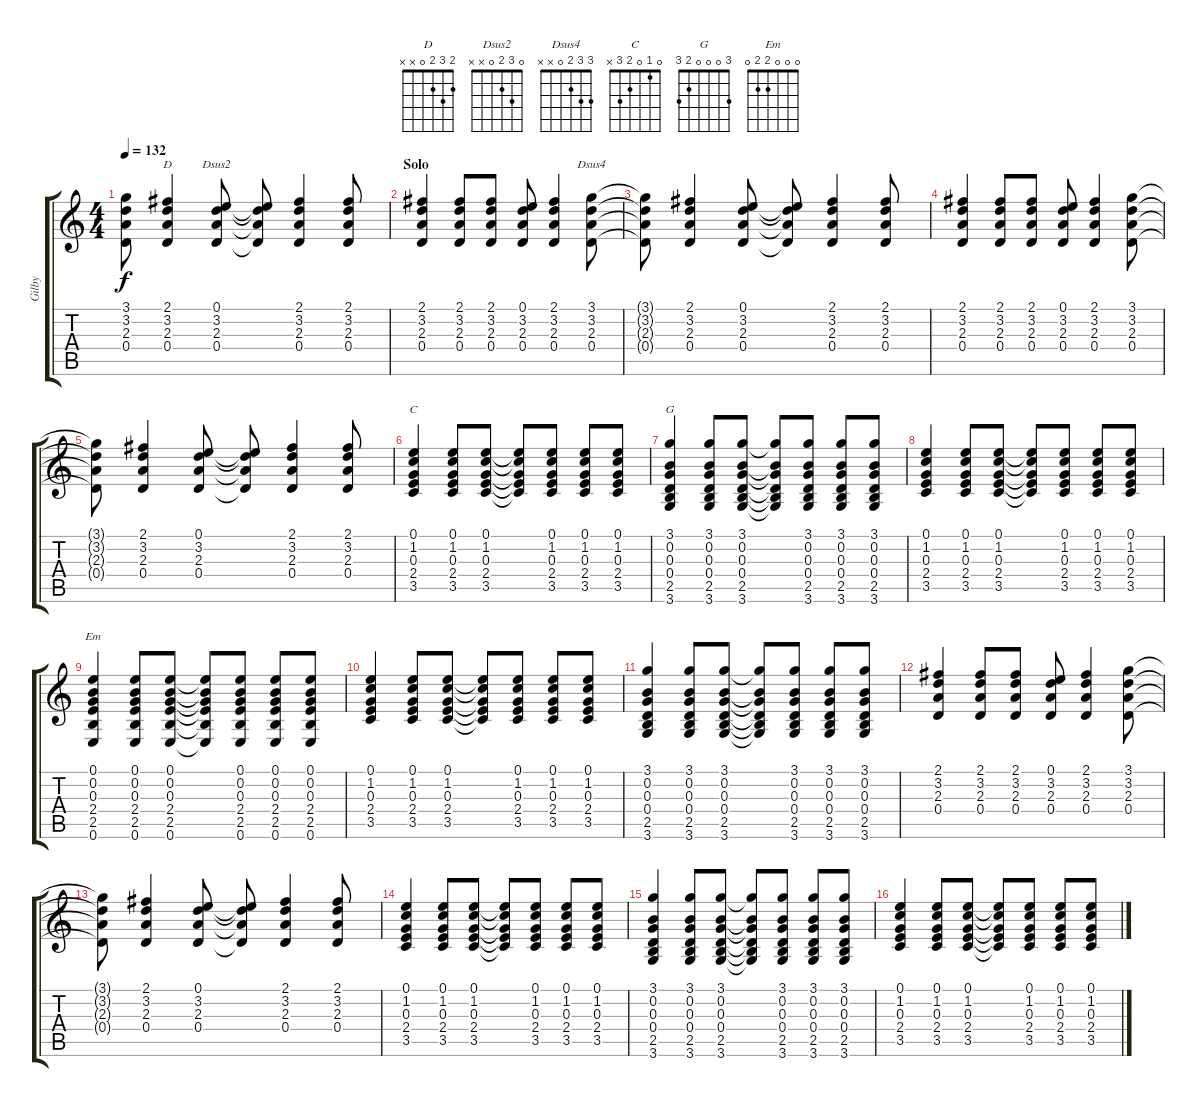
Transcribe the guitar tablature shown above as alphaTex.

\track ("Gilby" "Gilby") {instrument electricguitarjazz}
\staff {score tabs}
\tuning (E4 B3 G3 D3 A2 E2) {hide}
\chord ("D" 2 3 2 0 x x)
\chord ("Dsus2" 0 3 2 0 x x)
\chord ("Dsus4" 3 3 2 0 x x)
\chord ("C" 0 1 0 2 3 x)
\chord ("G" 3 0 0 0 2 3)
\chord ("Em" 0 0 0 2 2 0)
\ts (4 4)
\tempo 132
\clef g2
\ks c
(3.1{t} 3.2{t} 2.3{t} 0.4{t}).8{dy f} (2.1 3.2 2.3 0.4).4{ch "D"} (0.1 3.2 2.3 0.4).8{ch "Dsus2"} (0.1{t} 3.2{t} 2.3{t} 0.4{t}).8 (2.1 3.2 2.3 0.4).4 (2.1 3.2 2.3 0.4).8 |
\section ("" "Solo")
(2.1 3.2 2.3 0.4).4{volume 12} (2.1 3.2 2.3 0.4).8 (2.1 3.2 2.3 0.4).8 (0.1 3.2 2.3 0.4).8 (2.1 3.2 2.3 0.4).4 (3.1 3.2 2.3 0.4).8{ch "Dsus4"} |
(3.1{t} 3.2{t} 2.3{t} 0.4{t}).8 (2.1 3.2 2.3 0.4).4 (0.1 3.2 2.3 0.4).8 (0.1{t} 3.2{t} 2.3{t} 0.4{t}).8 (2.1 3.2 2.3 0.4).4 (2.1 3.2 2.3 0.4).8 |
(2.1 3.2 2.3 0.4).4 (2.1 3.2 2.3 0.4).8 (2.1 3.2 2.3 0.4).8 (0.1 3.2 2.3 0.4).8 (2.1 3.2 2.3 0.4).4 (3.1 3.2 2.3 0.4).8 |
(3.1{t} 3.2{t} 2.3{t} 0.4{t}).8 (2.1 3.2 2.3 0.4).4 (0.1 3.2 2.3 0.4).8 (0.1{t} 3.2{t} 2.3{t} 0.4{t}).8 (2.1 3.2 2.3 0.4).4 (2.1 3.2 2.3 0.4).8 |
(0.1 1.2 0.3 2.4 3.5).4{ch "C"} (0.1 1.2 0.3 2.4 3.5).8 (0.1 1.2 0.3 2.4 3.5).8 (0.1{t} 1.2{t} 0.3{t} 2.4{t} 3.5{t}).8 (0.1 1.2 0.3 2.4 3.5).8 (0.1 1.2 0.3 2.4 3.5).8 (0.1 1.2 0.3 2.4 3.5).8 |
(3.1 0.2 0.3 0.4 2.5 3.6).4{ch "G"} (3.1 0.2 0.3 0.4 2.5 3.6).8 (3.1 0.2 0.3 0.4 2.5 3.6).8 (3.1{t} 0.2{t} 0.3{t} 0.4{t} 2.5{t} 3.6{t}).8 (3.1 0.2 0.3 0.4 2.5 3.6).8 (3.1 0.2 0.3 0.4 2.5 3.6).8 (3.1 0.2 0.3 0.4 2.5 3.6).8 |
(0.1 1.2 0.3 2.4 3.5).4 (0.1 1.2 0.3 2.4 3.5).8 (0.1 1.2 0.3 2.4 3.5).8 (0.1{t} 1.2{t} 0.3{t} 2.4{t} 3.5{t}).8 (0.1 1.2 0.3 2.4 3.5).8 (0.1 1.2 0.3 2.4 3.5).8 (0.1 1.2 0.3 2.4 3.5).8 |
(0.1 0.2 0.3 2.4 2.5 0.6).4{ch "Em"} (0.1 0.2 0.3 2.4 2.5 0.6).8 (0.1 0.2 0.3 2.4 2.5 0.6).8 (0.1{t} 0.2{t} 0.3{t} 2.4{t} 2.5{t} 0.6{t}).8 (0.1 0.2 0.3 2.4 2.5 0.6).8 (0.1 0.2 0.3 2.4 2.5 0.6).8 (0.1 0.2 0.3 2.4 2.5 0.6).8 |
(0.1 1.2 0.3 2.4 3.5).4 (0.1 1.2 0.3 2.4 3.5).8 (0.1 1.2 0.3 2.4 3.5).8 (0.1{t} 1.2{t} 0.3{t} 2.4{t} 3.5{t}).8 (0.1 1.2 0.3 2.4 3.5).8 (0.1 1.2 0.3 2.4 3.5).8 (0.1 1.2 0.3 2.4 3.5).8 |
(3.1 0.2 0.3 0.4 2.5 3.6).4 (3.1 0.2 0.3 0.4 2.5 3.6).8 (3.1 0.2 0.3 0.4 2.5 3.6).8 (3.1{t} 0.2{t} 0.3{t} 0.4{t} 2.5{t} 3.6{t}).8 (3.1 0.2 0.3 0.4 2.5 3.6).8 (3.1 0.2 0.3 0.4 2.5 3.6).8 (3.1 0.2 0.3 0.4 2.5 3.6).8 |
(2.1 3.2 2.3 0.4).4 (2.1 3.2 2.3 0.4).8 (2.1 3.2 2.3 0.4).8 (0.1 3.2 2.3 0.4).8 (2.1 3.2 2.3 0.4).4 (3.1 3.2 2.3 0.4).8 |
(3.1{t} 3.2{t} 2.3{t} 0.4{t}).8 (2.1 3.2 2.3 0.4).4 (0.1 3.2 2.3 0.4).8 (0.1{t} 3.2{t} 2.3{t} 0.4{t}).8 (2.1 3.2 2.3 0.4).4 (2.1 3.2 2.3 0.4).8 |
(0.1 1.2 0.3 2.4 3.5).4 (0.1 1.2 0.3 2.4 3.5).8 (0.1 1.2 0.3 2.4 3.5).8 (0.1{t} 1.2{t} 0.3{t} 2.4{t} 3.5{t}).8 (0.1 1.2 0.3 2.4 3.5).8 (0.1 1.2 0.3 2.4 3.5).8 (0.1 1.2 0.3 2.4 3.5).8 |
(3.1 0.2 0.3 0.4 2.5 3.6).4 (3.1 0.2 0.3 0.4 2.5 3.6).8 (3.1 0.2 0.3 0.4 2.5 3.6).8 (3.1{t} 0.2{t} 0.3{t} 0.4{t} 2.5{t} 3.6{t}).8 (3.1 0.2 0.3 0.4 2.5 3.6).8 (3.1 0.2 0.3 0.4 2.5 3.6).8 (3.1 0.2 0.3 0.4 2.5 3.6).8 |
(0.1 1.2 0.3 2.4 3.5).4 (0.1 1.2 0.3 2.4 3.5).8 (0.1 1.2 0.3 2.4 3.5).8 (0.1{t} 1.2{t} 0.3{t} 2.4{t} 3.5{t}).8 (0.1 1.2 0.3 2.4 3.5).8 (0.1 1.2 0.3 2.4 3.5).8 (0.1 1.2 0.3 2.4 3.5).8
